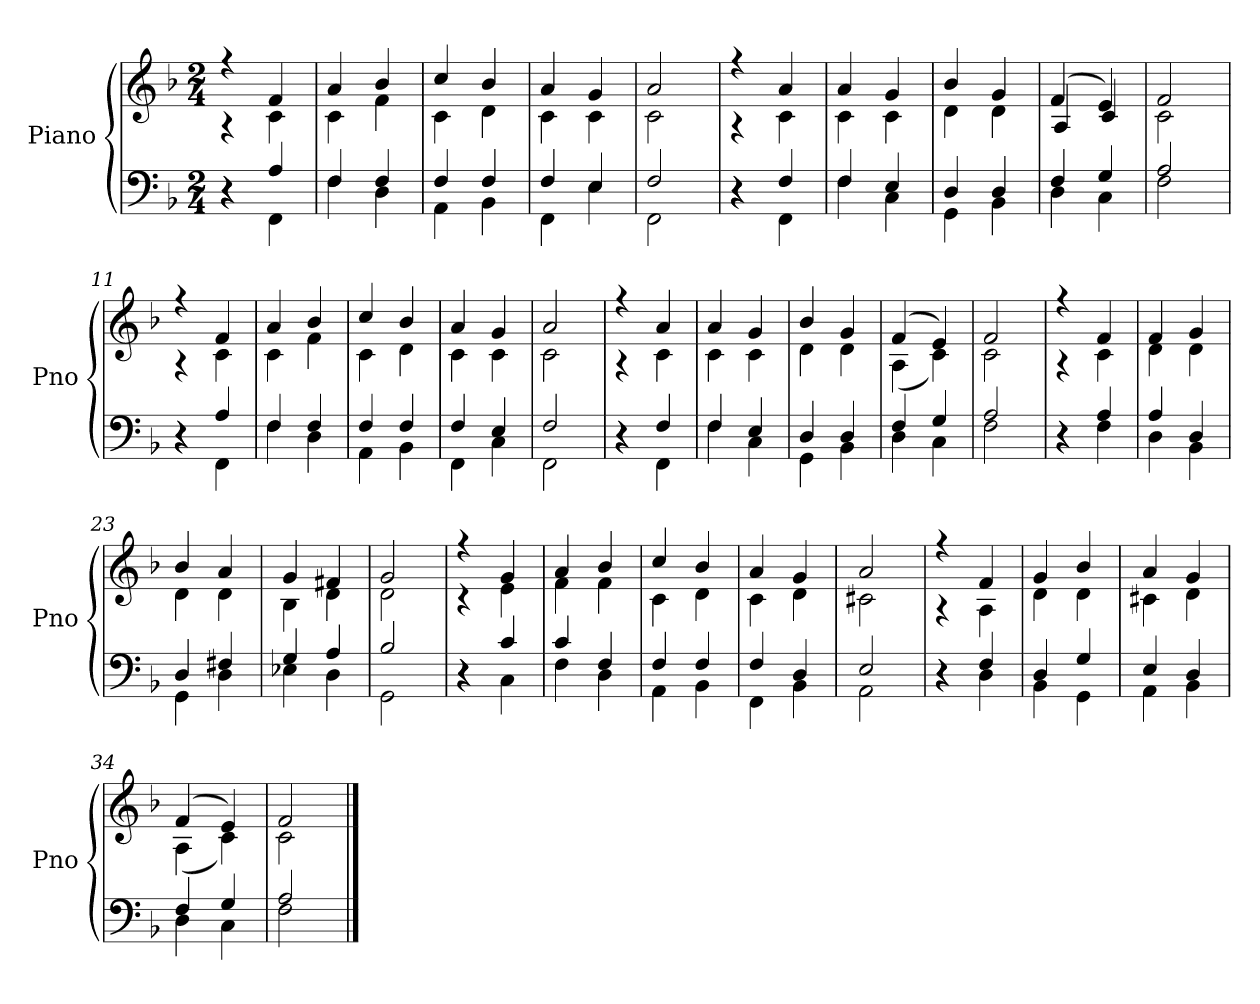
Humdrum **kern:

**kern	**kern
*part1	*part1
*staff2	*staff1
*I"Piano	*
*I'Pno	*
*clefF4	*clefG2
*k[b-]	*k[b-]
*F:	*F:
*M2/4	*M2/4
=1	=1
*^	*^
*	*^	*	*
2ryy	4r	4r	4r	4r
.	4A/	4FF\	4f/	4c\
=2	=2	=2	=2	=2
2ryy	4F/	4F\	4a/	4c\
.	4F/	4D\	4b-/	4f\
=3	=3	=3	=3	=3
2ryy	4F/	4AA\	4cc/	4c\
.	4F/	4BB-\	4b-/	4d\
=4	=4	=4	=4	=4
2ryy	4F/	4FF\	4a/	4c\
.	4E/	4E\	4g/	4c\
=5	=5	=5	=5	=5
2ryy	2F/	2FF\	2a/	2c\
=6	=6	=6	=6	=6
2ryy	4r	4r	4r	4r
.	4F/	4FF\	4a/	4c\
=7	=7	=7	=7	=7
2ryy	4F/	4F\	4a/	4c\
.	4E/	4C\	4g/	4c\
=8	=8	=8	=8	=8
2ryy	4D/	4GG\	4b-/	4d\
.	4D/	4BB-\	4g/	4d\
=9	=9	=9	=9	=9
2ryy	4F/	4D\	(4f/	4A/
.	4G/	4C\	4e/)	4c/
=10	=10	=10	=10	=10
2ryy	2A/	2F\	2f/	2c\
=11	=11	=11	=11	=11
2ryy	4r	4r	4r	4r
.	4A/	4FF\	4f/	4c\
!!LO:LB:g=z	!!
=12	=12	=12	=12	=12
2ryy	4F/	4F\	4a/	4c\
.	4F/	4D\	4b-/	4f\
=13	=13	=13	=13	=13
2ryy	4F/	4AA\	4cc/	4c\
.	4F/	4BB-\	4b-/	4d\
=14	=14	=14	=14	=14
2ryy	4F/	4FF\	4a/	4c\
.	4E/	4C\	4g/	4c\
=15	=15	=15	=15	=15
2ryy	2F/	2FF\	2a/	2c\
=16	=16	=16	=16	=16
2ryy	4r	4r	4r	4r
.	4F/	4FF\	4a/	4c\
=17	=17	=17	=17	=17
2ryy	4F/	4F\	4a/	4c\
.	4E/	4C\	4g/	4c\
=18	=18	=18	=18	=18
2ryy	4D/	4GG\	4b-/	4d\
.	4D/	4BB-\	4g/	4d\
=19	=19	=19	=19	=19
2ryy	4F/	4D\	(4f/	(4A\
.	4G/	4C\	4e/)	4c\)
=20	=20	=20	=20	=20
2ryy	2A/	2F\	2f/	2c\
=21	=21	=21	=21	=21
2ryy	4r	4r	4r	4r
.	4A/	4F\	4f/	4c\
=22	=22	=22	=22	=22
2ryy	4A/	4D\	4f/	4d\
.	4D/	4BB-\	4g/	4d\
!!LO:LB:g=z	!!
=23	=23	=23	=23	=23
2ryy	4D/	4GG\	4b-/	4d\
.	4F#X/	4D\	4a/	4d\
=24	=24	=24	=24	=24
2ryy	4G/	4E-X\	4g/	4B-\
.	4A/	4D\	4f#X/	4d\
=25	=25	=25	=25	=25
2ryy	2B-/	2GG\	2g/	2d\
=26	=26	=26	=26	=26
2ryy	4r	4r	4r	4r
.	4c/	4C\	4g/	4e\
=27	=27	=27	=27	=27
2ryy	4c/	4F\	4a/	4f\
.	4F/	4D\	4b-/	4f\
=28	=28	=28	=28	=28
2ryy	4F/	4AA\	4cc/	4c\
.	4F/	4BB-\	4b-/	4d\
=29	=29	=29	=29	=29
2ryy	4F/	4FF\	4a/	4c\
.	4D/	4BB-\	4g/	4d\
=30	=30	=30	=30	=30
2ryy	2E/	2AA\	2a/	2c#X\
=31	=31	=31	=31	=31
2ryy	4r	4r	4r	4r
.	4F/	4D\	4f/	4A\
=32	=32	=32	=32	=32
2ryy	4D/	4BB-\	4g/	4d\
.	4G/	4GG\	4b-/	4d\
!!LO:LB:g=z	!!
=33	=33	=33	=33	=33
2ryy	4E/	4AA\	4a/	4c#X\
.	4D/	4BB-\	4g/	4d\
=34	=34	=34	=34	=34
2ryy	4F/	4D\	(4f/	(4A\
.	4G/	4C\	4e/)	4c\)
=35	=35	=35	=35	=35
2ryy	2A/	2F\	2f/	2c\
*v	*v	*v	*	*
*	*v	*v
==	==
*-	*-
